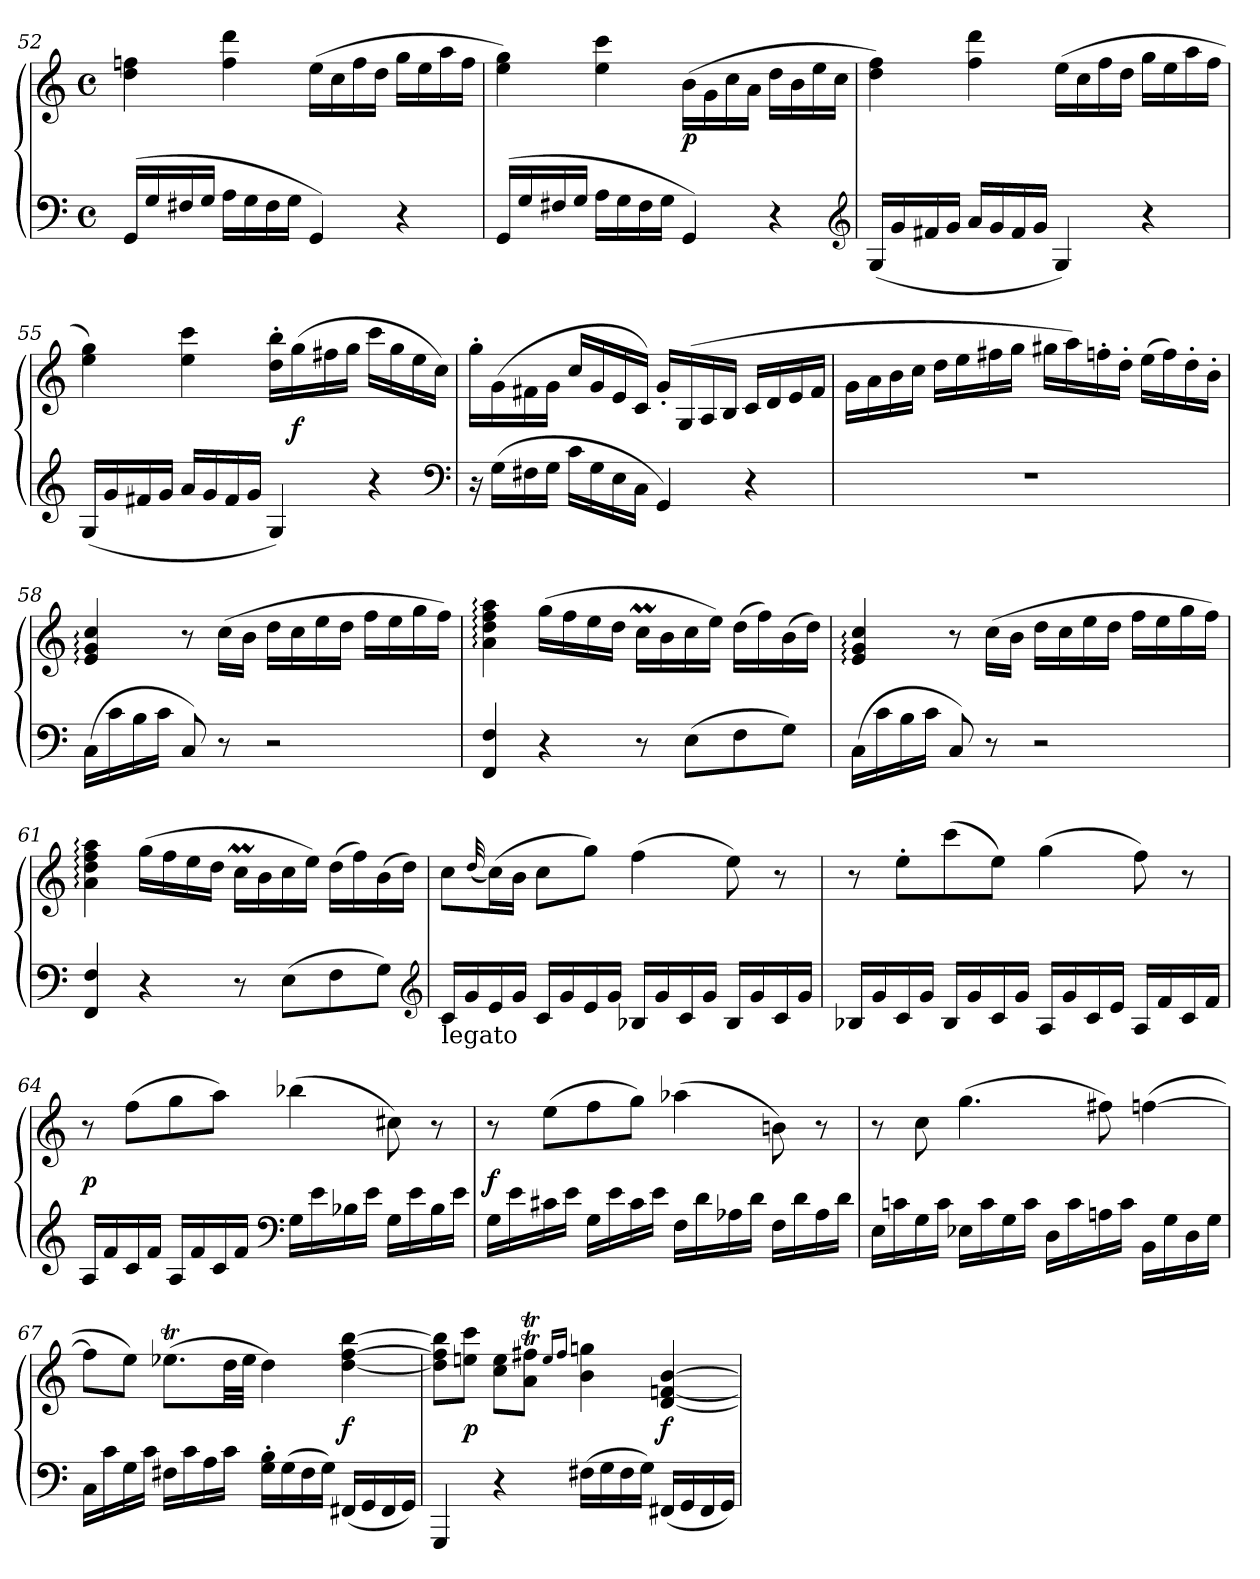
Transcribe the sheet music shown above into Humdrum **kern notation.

**kern	**kern	**dynam
*part1	*part1	*part1
*staff2	*staff1	*staff1/2
*clefF4	*clefG2	*
*k[]	*k[]	*
*C:	*C:	*
*M4/4	*M4/4	*
*met(c)	*met(c)	*
=52	=52	=52
(16GGLL	4dd 4ffn	.
16G	.	.
16F#X	.	.
16GJJ	.	.
16ALL	4ff 4ddd	.
16G	.	.
16F#	.	.
16GJJ	.	.
4GG)	(16eeLL	.
.	16cc	.
.	16ff	.
.	16ddJJ	.
4r	16ggLL	.
.	16ee	.
.	16aa	.
.	16ffJJ	.
=53	=53	=53
(16GGLL	4ee 4gg)	.
16G	.	.
16F#X	.	.
16GJJ	.	.
16ALL	4ee 4ccc	.
16G	.	.
16F#	.	.
16GJJ	.	.
4GG)	(>16b\LL	p
.	16g\	.
.	16cc\	.
.	16a\JJ	.
4r	16ddLL	.
.	16b	.
.	16ee	.
.	16ccJJ	.
*clefG2	*	*
!!LO:LB:g=z
=54	=54	=54
(16GLL	4dd 4ff)	.
16g	.	.
16f#X	.	.
16gJJ	.	.
16aLL	4ff 4ddd	.
16g	.	.
16f#	.	.
16gJJ	.	.
4G)	(16eeLL	.
.	16cc	.
.	16ff	.
.	16ddJJ	.
4r	16ggLL	.
.	16ee	.
.	16aa	.
.	16ffJJ	.
=55	=55	=55
(16GLL	4ee 4gg)	.
16g	.	.
16f#X	.	.
16gJJ	.	.
16aLL	4ee 4ccc	.
16g	.	.
16f#	.	.
16gJJ	.	.
4G)	16dd' 16bb'LL	.
.	(16gg	f
.	16ff#X	.
.	16ggJJ	.
4r	16cccLL	.
.	16gg	.
.	16ee	.
.	16ccJJ)	.
*clefF4	*	*
=56	=56	=56
16r	16gg'\LL	.
(16GLL	(16g\	.
16F#X	16f#X\	.
16GJJ	16g\JJ	.
16cLL	16ccLL	.
16G	16g	.
16E	16e	.
16CJJ	16cJJ)	.
4GG)	16g'LL	.
.	(>16G	.
.	16A	.
.	16BJJ	.
4r	16cLL	.
.	16d	.
.	16e	.
.	16f#JJ	.
=57	=57	=57
1r	16g\LL	.
.	16a\	.
.	16b\	.
.	16cc\JJ	.
.	16ddLL	.
.	16ee	.
.	16ff#X	.
.	16ggJJ	.
.	16gg#XLL	.
.	16aa)	.
.	16ffn'	.
.	16dd'JJ	.
.	(16eeLL	.
.	16ff)	.
.	16dd'	.
.	16b'JJ	.
!!LO:LB:g=z
=58	=58	=58
(16CLL	4e: 4g: 4cc:	.
16c	.	.
16B	.	.
16cJJ	.	.
8C)	8r	.
8r	(16ccLL	.
.	16bJJ	.
2r	16ddLL	.
.	16cc	.
.	16ee	.
.	16ddJJ	.
.	16ffLL	.
.	16ee	.
.	16gg	.
.	16ffJJ)	.
=59	=59	=59
4FF 4F	4a: 4dd: 4ff: 4aa:	.
4r	(16ggLL	.
.	16ff	.
.	16ee	.
.	16ddJJ	.
8r	16ccMLL	.
.	16b	.
(8EL	16cc	.
.	16eeJJ)	.
8F	(16ddLL	.
.	16ff)	.
8GJ)	(16b	.
.	16ddJJ)	.
=60	=60	=60
(16CLL	4e: 4g: 4cc:	.
16c	.	.
16B	.	.
16cJJ	.	.
8C)	8r	.
8r	(16ccLL	.
.	16bJJ	.
2r	16ddLL	.
.	16cc	.
.	16ee	.
.	16ddJJ	.
.	16ffLL	.
.	16ee	.
.	16gg	.
.	16ffJJ)	.
=61	=61	=61
4FF 4F	4a: 4dd: 4ff: 4aa:	.
4r	(16ggLL	.
.	16ff	.
.	16ee	.
.	16ddJJ	.
8r	16ccMLL	.
.	16b	.
(8EL	16cc	.
.	16eeJJ)	.
8F	(16ddLL	.
.	16ff)	.
8GJ)	(16b	.
.	16ddJJ)	.
*clefG2	*	*
!!LO:LB:g=z
=62	=62	=62
!LO:TX:b:t=legato	!	!
16cLL	8ccL	.
16g	.	.
.	(32qqdd/	.
16e	(16ccL)	.
16gJJ	16bJJ	.
16cLL	8ccL	.
16g	.	.
16e	8ggJ)	.
16gJJ	.	.
16B-XLL	(4ff	.
16g	.	.
16c	.	.
16gJJ	.	.
16B-LL	8ee)	.
16g	.	.
16c	8r	.
16gJJ	.	.
=63	=63	=63
16B-XLL	8r	.
16g	.	.
16c	8ee'L	.
16gJJ	.	.
16B-LL	(8ccc	.
16g	.	.
16c	8eeJ)	.
16gJJ	.	.
16ALL	(4gg	.
16g	.	.
16c	.	.
16eJJ	.	.
16ALL	8ff)	.
16f	.	.
16c	8r	.
16fJJ	.	.
=64	=64	=64
16ALL	8r	p
16f	.	.
16c	(8ffL	.
16fJJ	.	.
16ALL	8gg	.
16f	.	.
16c	8aaJ)	.
16fJJ	.	.
*clefF4	*	*
16GLL	(4bb-X	.
16e	.	.
16B-X	.	.
16eJJ	.	.
16GLL	8cc#X)	.
16e	.	.
16B-	8r	.
16eJJ	.	.
!!LO:LB:g=z
=65	=65	=65
16GLL	8r	f
16e	.	.
16c#X	(8eeL	.
16eJJ	.	.
16GLL	8ff	.
16e	.	.
16c#	8ggJ)	.
16eJJ	.	.
16FLL	(4aa-X	.
16d	.	.
16A-X	.	.
16dJJ	.	.
16FLL	8bn)	.
16d	.	.
16A-	8r	.
16dJJ	.	.
=66	=66	=66
16ELL	8r	.
16cn	.	.
16G	8cc	.
16cJJ	.	.
16E-XLL	(4.gg	.
16c	.	.
16G	.	.
16cJJ	.	.
16DLL	.	.
16c	.	.
16An	8ff#X)	.
16cJJ	.	.
16BBLL	([4ffn	.
16G	.	.
16D	.	.
16GJJ	.	.
=67	=67	=67
16CLL	8ffL]	.
16c	.	.
16G	8eeJ)	.
16cJJ	.	.
16F#XLL	(8.ee-XTL	.
16c	.	.
16A	.	.
16cJJ	32ddLL	.
.	32ee-JJJ	.
16G' 16B'LL	4dd)	.
(16G	.	.
16F#	.	.
16GJJ)	.	.
(16FF#XLL	[4dd [4ff [4bb	f
16GG	.	.
16FF#	.	.
16GGJJ)	.	.
!!LO:LB:g=z
=68	=68	=68
4GGG	8dd] 8ff] 8bb]L	.
.	8een 8cccJ	p
4r	8cc 8eeL	.
.	8aT 8ff#XTJ	.
.	16qee/LL	.
.	16qff#/JJ	.
(16F#XLL	4b 4gg	.
16G	.	.
16F#	.	.
16GJJ)	.	.
(16FF#XLL	[4d [4fn [4b	f
16GG	.	.
16FF#	.	.
16GGJJ)	.	.
=	=	=
*-	*-	*-
